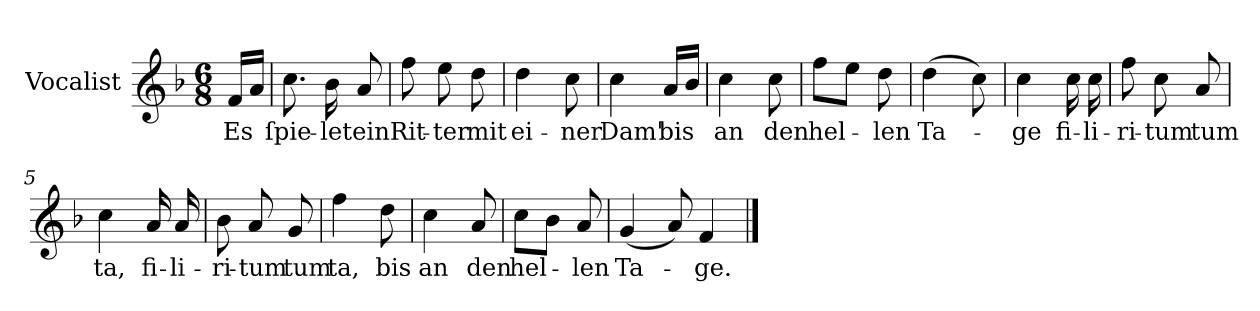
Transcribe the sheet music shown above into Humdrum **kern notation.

**kern	**text
*part1	*part1
*staff1	*staff1
*I"Vocalist	*
*k[b-]	*
*F:	*
*M6/8	*
=	=
16fLL	Es
16aJJ	.
=	=
8.cc	ſpie-
16b-	-let
8a	ein
=1	=1
8ff	Rit-
8ee	-ter
8dd	mit
=	=
4dd	ei-
8cc	-ner
=2	=2
4cc	Dam'
16aLL	bis
16b-JJ	.
=	=
4cc	an
8cc	den
=3	=3
8ffL	hel-
8eeJ	.
8dd	-len
=	=
(4dd	Ta-
8cc)	.
=4	=4
4cc	-ge
16cc	fi-
16cc	-li-
=	=
8ff	-ri-
8cc	-tum
8a	tum
=5	=5
4cc	ta,
16a	fi-
16a	-li-
=	=
8b-	-ri-
8a	-tum
8g	tum
=6	=6
4ff	ta,
8dd	bis
=	=
4cc	an
8a	den
=7	=7
8ccL	hel-
8b-J	.
8a	-len
=	=
(4g	Ta-
8a)	.
4f	-ge.
==	==
*-	*-
